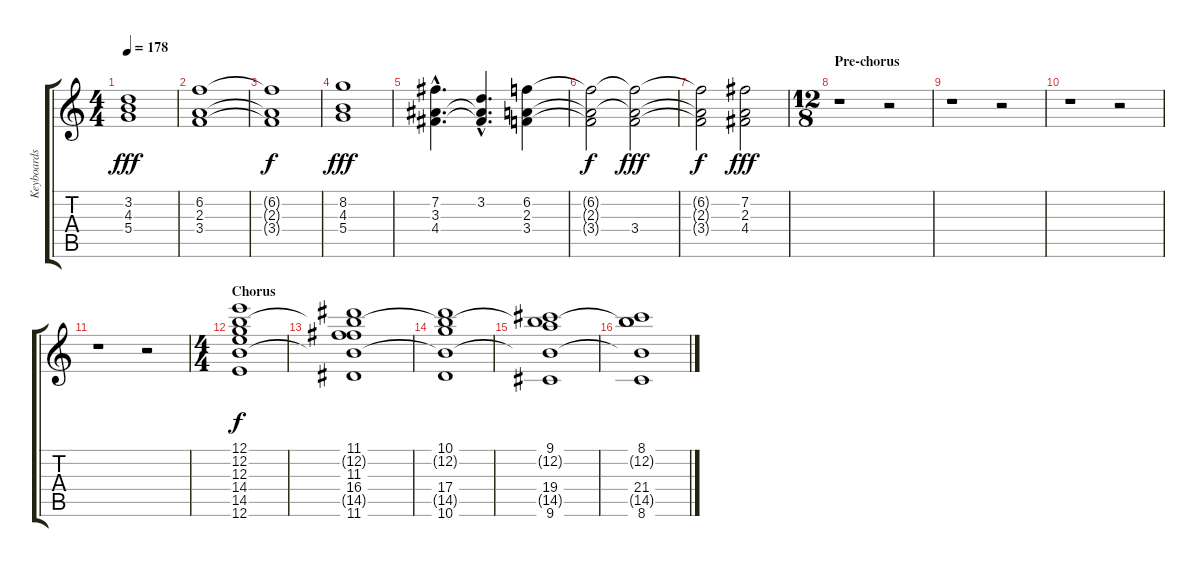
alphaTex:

\track ("Keyboards 1" "Keyboards ") {instrument tremolostrings}
\staff {score tabs}
\tuning (E5 B4 G4 D4 A3 E3) {hide}
\ts (4 4)
\tempo 178
\clef g2
\ks c
(3.2 4.3 5.4).1{dy fff} |
(6.2 2.3 3.4).1 |
(6.2{t} 2.3{t} 3.4{t}).1{dy f} |
(8.2 4.3 5.4).1{dy fff} |
(7.2{hac} 3.3{hac} 4.4{hac}).4{d} (3.2{hac} 3.3{hac t} 4.4{hac t}).4{d} (6.2 2.3 3.4).4 |
(6.2{t} 2.3{t} 3.4{t}).2{dy f} (6.2{t} 2.3{t} 3.4).2{dy fff} |
(6.2{t} 2.3{t} 3.4{t}).2{dy f} (7.2 2.3 4.4).2{dy fff} |
\ts (12 8)
\section ("" "Pre-chorus")
r.1 r.2 |
r.1 r.2 |
r.1 r.2 |
r.1 r.2 |
\ts (4 4)
\section ("" "Chorus")
(12.1 12.2 12.3 14.4 14.5 12.6).1{dy f} |
(11.1 12.2{t} 11.3 16.4 14.5{t} 11.6).1 |
(10.1 12.2{t} 17.4 14.5{t} 10.6).1 |
(9.1 12.2{t} 19.4 14.5{t} 9.6).1 |
(8.1 12.2{t} 21.4 14.5{t} 8.6).1
